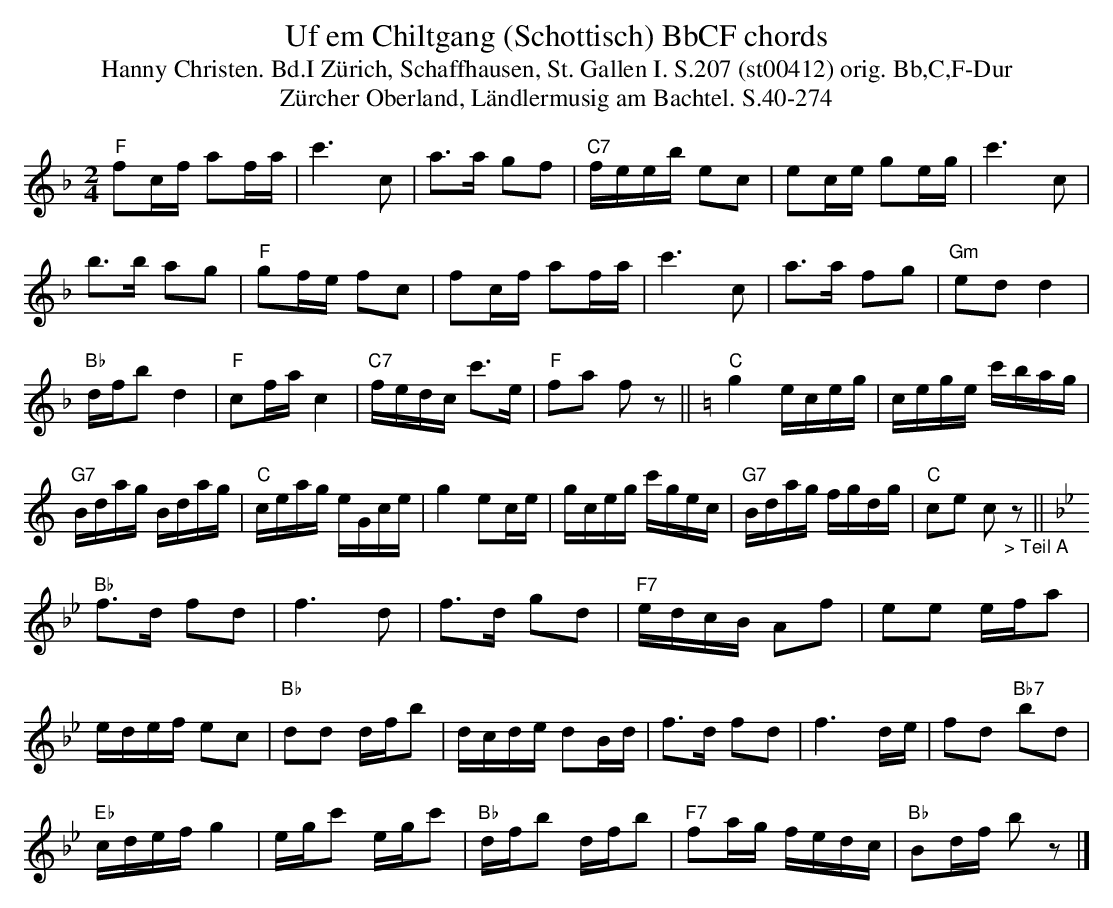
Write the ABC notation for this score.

X:1
T: Uf em Chiltgang (Schottisch) BbCF chords
T:Hanny Christen. Bd.I Zürich, Schaffhausen, St. Gallen I. S.207 (st00412) orig. Bb,C,F-Dur
T: Z\"urcher Oberland, L\"andlermusig am Bachtel. S.40-274
M:2/4
L:1/16
K:F %%MIDI gchordon
"F"f2cf a2fa | c'6c2 | a3a g2f2 | "C7"feeb e2c2 | e2ce g2eg | c'6c2 |
b3b a2g2 | "F"g2fe f2c2 | f2cf a2fa | c'6c2 | a3a f2g2 | "Gm"e2d2d4 |
"Bb"dfb2d4 | "F"c2fac4 | "C7"fedc c'3e | "F"f2a2 f2z2 || [K:C] "C"g4 eceg | cege c'bag |
"G7"Bdag Bdag | "C"ceag eGce | g4e2ce | gceg c'gec | "G7"Bdag fgdg | "C"c2e2 c2"_> Teil A"z2 || [K:Bb]
"Bb"f3d f2d2 | f6d2 | f3d g2d2 | "F7"edcB A2f2 | e2e2 efa2 |
edef e2c2 | "Bb"d2d2 dfb2 | dcde d2Bd | f3d f2d2 | f6de | f2d2 "Bb7"b2d2 |
"Eb"cdef g4 | egc'2 egc'2 | "Bb"dfb2 dfb2 | "F7"f2ag fedc | "Bb"B2df b2z2 |]
